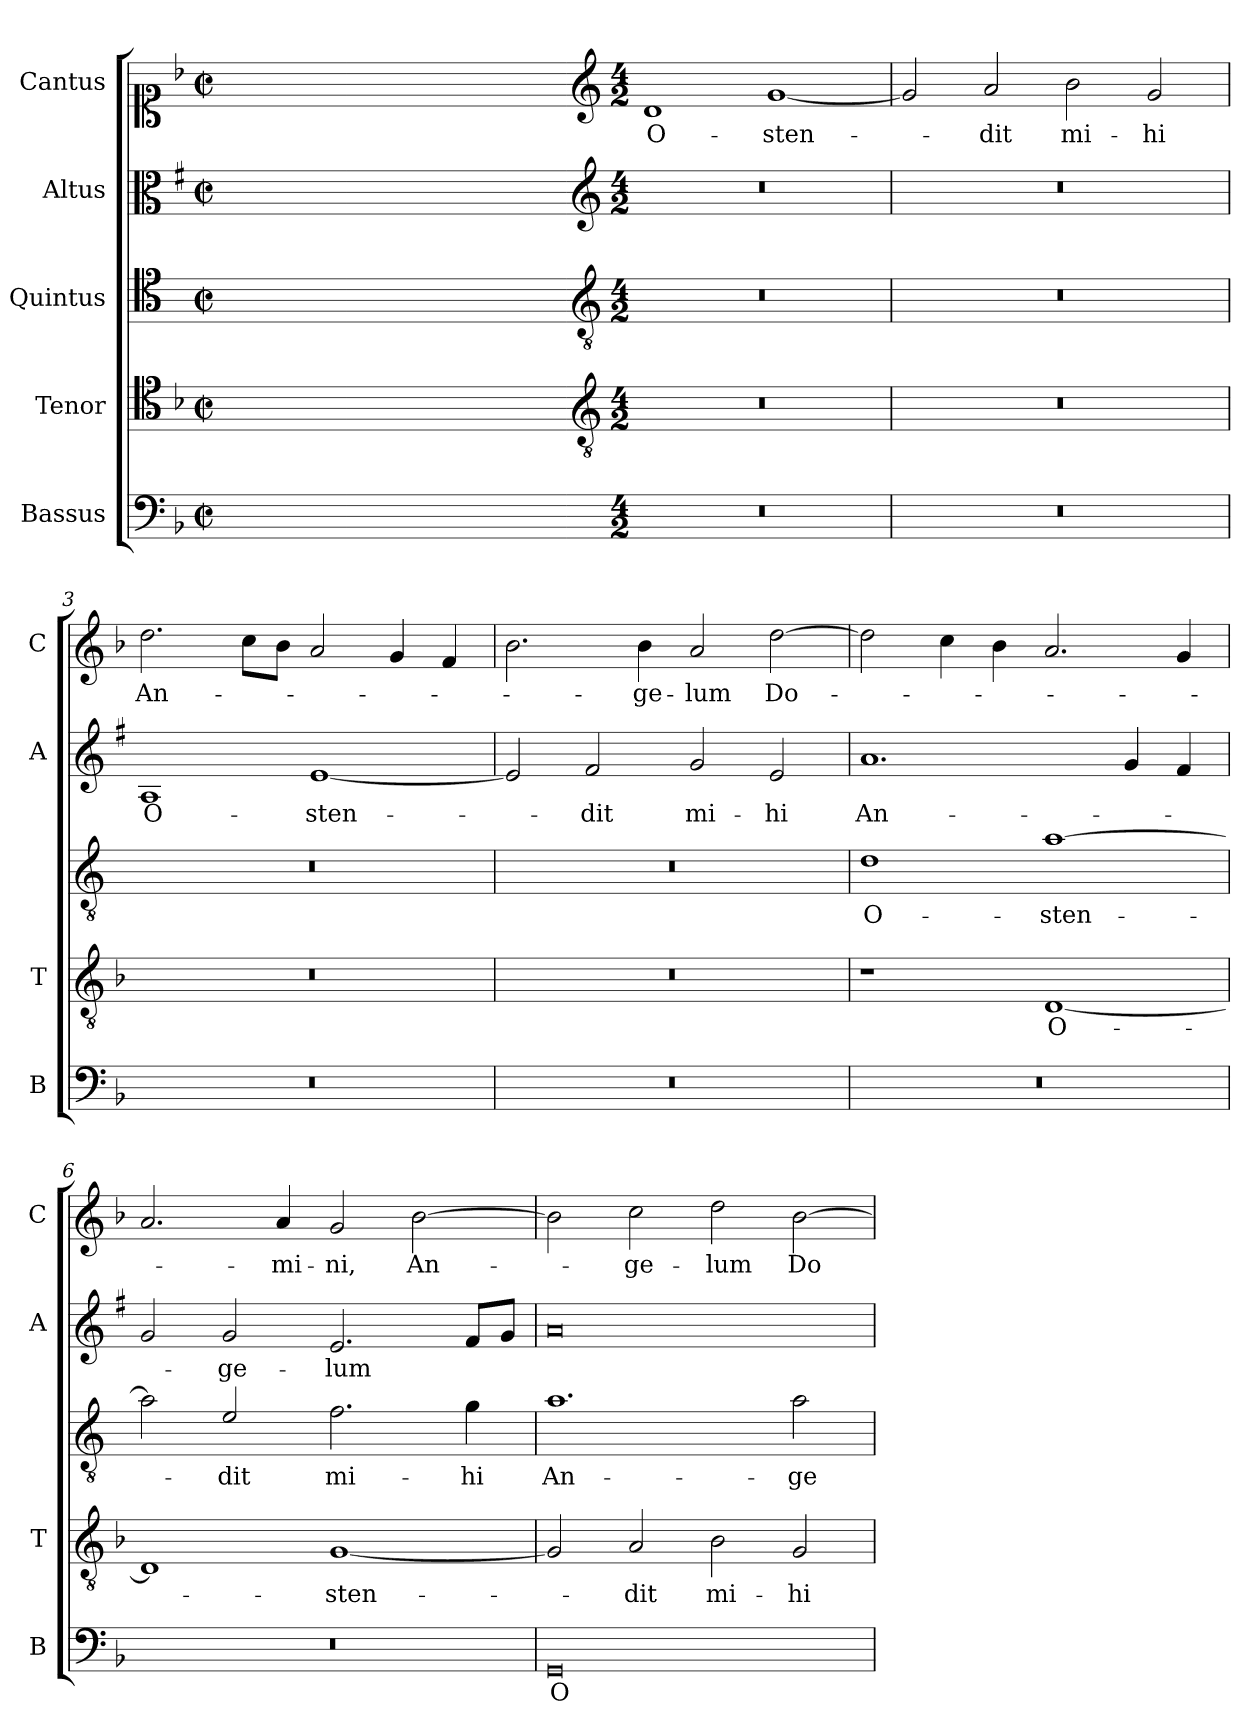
**kern	**text	**kern	**text	**kern	**text	**kern	**text	**kern	**text
*part5	*part5	*part4	*part4	*part3	*part3	*part2	*part2	*part1	*part1
*staff5	*staff5	*staff4	*staff4	*staff3	*staff3	*staff2	*staff2	*staff1	*staff1
*I"Bassus	*	*I"Tenor	*	*I"Quintus	*	*I"Altus	*	*I"Cantus	*
*I'B	*	*I'T	*	*	*	*I'A	*	*I'C	*
*clefF4	*	*clefC4	*	*clefC4	*	*clefC3	*	*clefC1	*
*	*	*	*	*ITrd4c7	*	*ITrd1c2	*	*	*
*k[b-]	*	*k[b-]	*	*k[b-]	*	*k[b-]	*	*k[b-]	*
*F:	*	*F:	*	*F:	*	*F:	*	*F:	*
*M2/2	*	*M2/2	*	*M2/2	*	*M2/2	*	*M2/2	*
*met(c|)	*	*met(c|)	*	*met(c|)	*	*met(c|)	*	*met(c|)	*
=	=	=	=	=	=	=	=	=	=
1ryy	.	1ryy	.	1ryy	.	1ryy	.	1ryy	.
=1X-	=1X-	=1X-	=1X-	=1X-	=1X-	=1X-	=1X-	=1X-	=1X-
4ryy	.	4ryy	.	4ryy	.	4ryy	.	4ryy	.
4ryy	.	4ryy	.	4ryy	.	4ryy	.	4ryy	.
4ryy	.	4ryy	.	4ryy	.	4ryy	.	4ryy	.
4ryy	.	4ryy	.	4ryy	.	4ryy	.	4ryy	.
=1-	=1-	=1-	=1-	=1-	=1-	=1-	=1-	=1-	=1-
*	*	*clefGv2	*	*clefGv2	*	*clefG2	*	*clefG2	*
*M4/2	*	*M4/2	*	*M4/2	*	*M4/2	*	*M4/2	*
!	!	!	!	!	!	!	!	!	!LO:LY:b
0r	.	0r	.	0r	.	0r	.	1d	O-
!	!	!	!	!	!	!	!	!	!LO:LY:b
.	.	.	.	.	.	.	.	[1g	-sten-
=2	=2	=2	=2	=2	=2	=2	=2	=2	=2
0r	.	0r	.	0r	.	0r	.	2g/]	.
!	!	!	!	!	!	!	!	!	!LO:LY:b
.	.	.	.	.	.	.	.	2a/	-dit
!	!	!	!	!	!	!	!	!	!LO:LY:b
.	.	.	.	.	.	.	.	2b-\	mi-
!	!	!	!	!	!	!	!	!	!LO:LY:b
.	.	.	.	.	.	.	.	2g/	-hi
=3	=3	=3	=3	=3	=3	=3	=3	=3	=3
!	!	!	!	!	!	!	!LO:LY:b	!	!LO:LY:b
0r	.	0r	.	0r	.	1G	O-	2.dd\	An-
.	.	.	.	.	.	.	.	8cc\L	.
.	.	.	.	.	.	.	.	8b-\J	.
!	!	!	!	!	!	!	!LO:LY:b	!	!
.	.	.	.	.	.	[1d	-sten-	2a/	.
.	.	.	.	.	.	.	.	4g/	.
.	.	.	.	.	.	.	.	4f/	.
=4	=4	=4	=4	=4	=4	=4	=4	=4	=4
0r	.	0r	.	0r	.	2d/]	.	2.b-\	.
!	!	!	!	!	!	!	!LO:LY:b	!	!
.	.	.	.	.	.	2e/	-dit	.	.
!	!	!	!	!	!	!	!	!	!LO:LY:b
.	.	.	.	.	.	.	.	4b-\	-ge-
!	!	!	!	!	!	!	!LO:LY:b	!	!LO:LY:b
.	.	.	.	.	.	2f/	mi-	2a/	-lum
!	!	!	!	!	!	!	!LO:LY:b	!	!LO:LY:b
.	.	.	.	.	.	2d/	-hi	[2dd\	Do-
=5	=5	=5	=5	=5	=5	=5	=5	=5	=5
!	!	!	!	!	!LO:LY:b	!	!LO:LY:b	!	!
0r	.	1r	.	1G	O-	1.g	An-	2dd\]	.
.	.	.	.	.	.	.	.	4cc\	.
.	.	.	.	.	.	.	.	4b-\	.
!	!	!	!LO:LY:b	!	!LO:LY:b	!	!	!	!
.	.	[1D	O-	[1d	-sten-	.	.	2.a/	.
.	.	.	.	.	.	4f/	.	.	.
.	.	.	.	.	.	4e/	.	4g/	.
!!LO:LB:g=z
=6	=6	=6	=6	=6	=6	=6	=6	=6	=6
0r	.	1D]	.	2d\]	.	2f/	.	2.a/	.
!	!	!	!	!	!LO:LY:b	!	!LO:LY:b	!	!
.	.	.	.	2A/	-dit	2f/	-ge-	.	.
!	!	!	!	!	!	!	!	!	!LO:LY:b
.	.	.	.	.	.	.	.	4a/	-mi-
!	!	!	!LO:LY:b	!	!LO:LY:b	!	!LO:LY:b	!	!LO:LY:b
.	.	[1G	-sten-	2.B-\	mi-	2.d/	-lum	2g/	-ni,
!	!	!	!	!	!	!	!	!	!LO:LY:b
.	.	.	.	.	.	.	.	[2b-\	An-
!	!	!	!	!	!LO:LY:b	!	!	!	!
.	.	.	.	4c\	-hi	8e/L	.	.	.
.	.	.	.	.	.	8f/J	.	.	.
=7	=7	=7	=7	=7	=7	=7	=7	=7	=7
!	!LO:LY:b	!	!	!	!LO:LY:b	!	!	!	!
0GG	O-	2G/]	.	1.d	An-	0g	.	2b-\]	.
!	!	!	!LO:LY:b	!	!	!	!	!	!LO:LY:b
.	.	2A/	-dit	.	.	.	.	2cc\	-ge-
!	!	!	!LO:LY:b	!	!	!	!	!	!LO:LY:b
.	.	2B-\	mi-	.	.	.	.	2dd\	-lum
!	!	!	!LO:LY:b	!	!LO:LY:b	!	!	!	!LO:LY:b
.	.	2G/	-hi	2d\	-ge-	.	.	[2b-\	Do-
=	=	=	=	=	=	=	=	=	=
*-	*-	*-	*-	*-	*-	*-	*-	*-	*-
